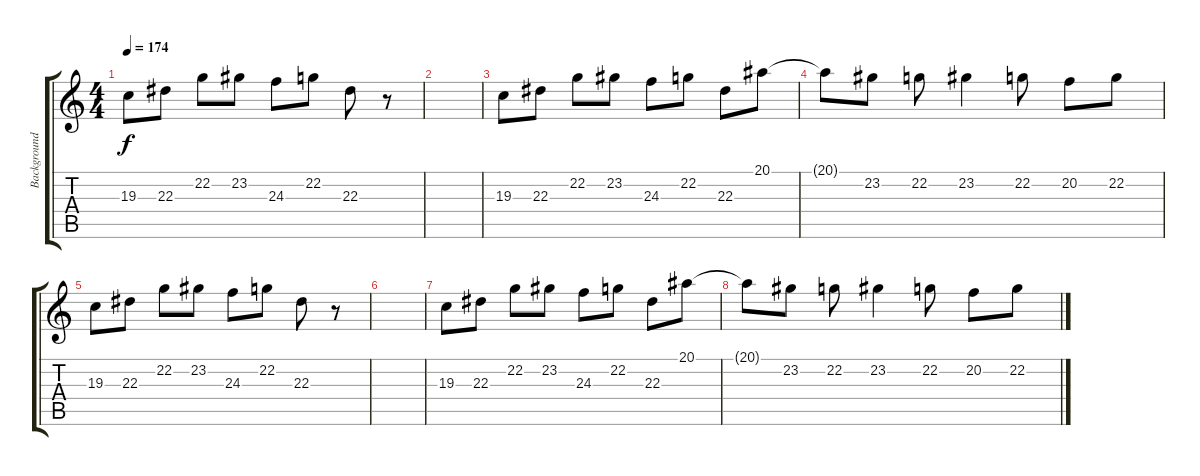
\track ("Background Guitar (Sounds Like Piano)" "Background") {instrument electricgrandpiano}
\staff {score tabs}
\tuning (D4 A3 F3 C3 G2 C2) {hide}
\ts (4 4)
\tempo 174
\clef g2
\ks c
19.3.8{dy f} 22.3.8 22.2.8 23.2.8 24.3.8 22.2.8 22.3.8 r.8 |
|
19.3.8 22.3.8 22.2.8 23.2.8 24.3.8 22.2.8 22.3.8 20.1.8 |
20.1{t}.8 23.2.8 22.2.8 23.2.4 22.2.8 20.2.8 22.2.8 |
19.3.8 22.3.8 22.2.8 23.2.8 24.3.8 22.2.8 22.3.8 r.8 |
|
19.3.8 22.3.8 22.2.8 23.2.8 24.3.8 22.2.8 22.3.8 20.1.8 |
20.1{t}.8 23.2.8 22.2.8 23.2.4 22.2.8 20.2.8 22.2.8
